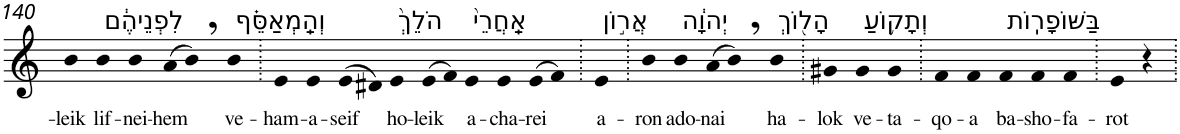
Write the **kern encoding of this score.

**kern	**text
*part1	*part1
*staff1	*staff1
*I"Piano	*
*I'Pno	*
!!LO:PB:g=z
*clefG2	*
*k[]	*
=140	=140
!	!LO:LY:b
4b	-leik
!LO:TX:a:t=לִפְנֵיהֶ֔ם	!
!	!LO:LY:b
4b	lif-
!	!LO:LY:b
4b	-nei-
!	!LO:LY:b
(>8a	-hem
8b,)	.
!LO:TX:a:t=וְהַֽמְאַסֵּ֗ף	!
!	!LO:LY:b
4b	ve-
=141.	=141.
!	!LO:LY:b
4e	-ham-
!	!LO:LY:b
4e	-a-
!	!LO:LY:b
(>8e	-seif
8d#X)	.
!LO:TX:a:t=הֹלֵךְ֙	!
!	!LO:LY:b
4e	ho-
!	!LO:LY:b
(>8e	-leik
8f)	.
!LO:TX:a:t=אַֽחֲרֵי֙	!
!	!LO:LY:b
4e	a-
!	!LO:LY:b
4e	-cha-
!	!LO:LY:b
(>8e	-rei
8f)	.
=142.	=142.
!LO:TX:a:t=אֲר֣וֹן	!
!	!LO:LY:b
4e	a-
=143.	=143.
!	!LO:LY:b
4b	-ron
!LO:TX:a:t=יְהוָ֔ה	!
!	!LO:LY:b
4b	ado-
!	!LO:LY:b
(>8a	-nai
8b,)	.
!LO:TX:a:t=הָל֖וֹךְ	!
!	!LO:LY:b
4b	ha-
=144.	=144.
!	!LO:LY:b
4g#X	-lok
!LO:TX:a:t=וְתָק֥וֹעַ	!
!	!LO:LY:b
4g#	ve-
!	!LO:LY:b
4g#	-ta-
=145.	=145.
!	!LO:LY:b
4f	-qo-
!	!LO:LY:b
4f	-a
!LO:TX:a:t=בַּשּׁוֹפָרֽוֹת	!
!	!LO:LY:b
4f	ba-
!	!LO:LY:b
4f	-sho-
!	!LO:LY:b
4f	-fa-
=146.	=146.
!	!LO:LY:b
4e	-rot
4r	.
=.	=.
*-	*-
